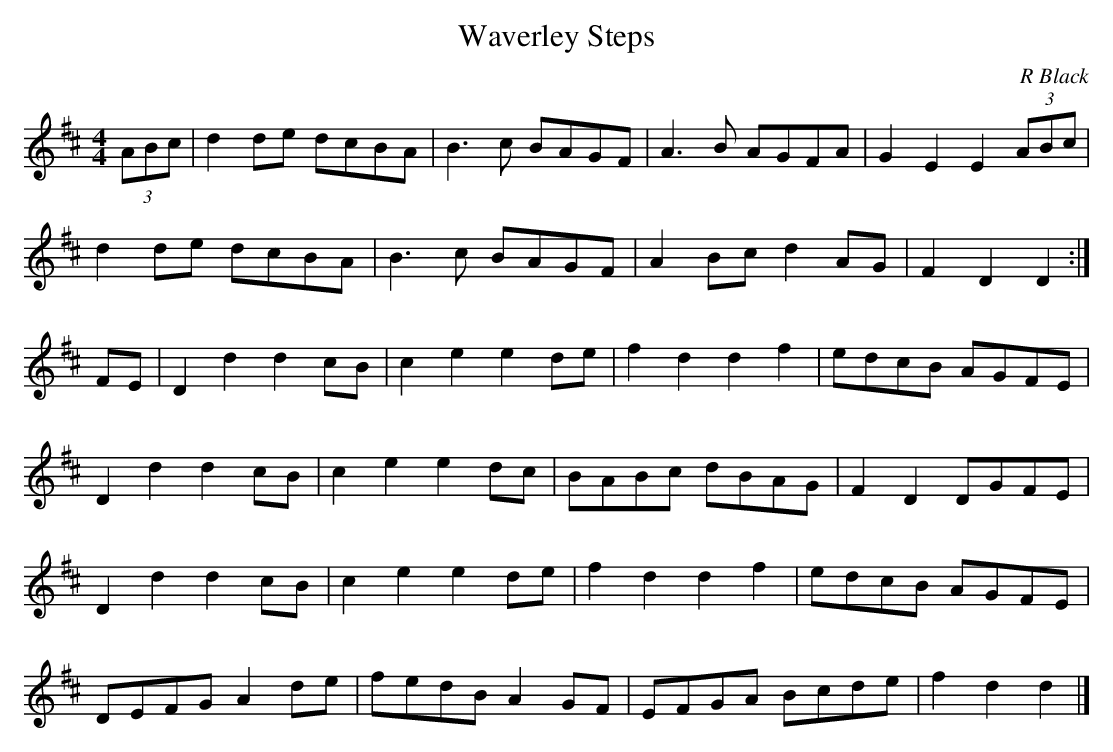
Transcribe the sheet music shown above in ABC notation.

X:1
T:Waverley Steps
C:R Black
M:4/4
L:1/8
K:D
(3ABc|d2 de dcBA|B3 c BAGF|A3 B AGFA|G2 E2 E2 (3ABc|
d2 de dcBA|B3 c BAGF|A2 Bc d2 AG|F2 D2 D2:|]
FE|D2 d2 d2 cB|c2 e2 e2 de|f2 d2 d2 f2|edcB AGFE|
D2 d2 d2 cB|c2 e2 e2 dc|BABc dBAG|F2 D2 DGFE|
D2 d2 d2 cB|c2 e2 e2 de|f2 d2 d2 f2|edcB AGFE|
DEFG A2 de|fedB A2 GF|EFGA Bcde|f2 d2 d2|]
